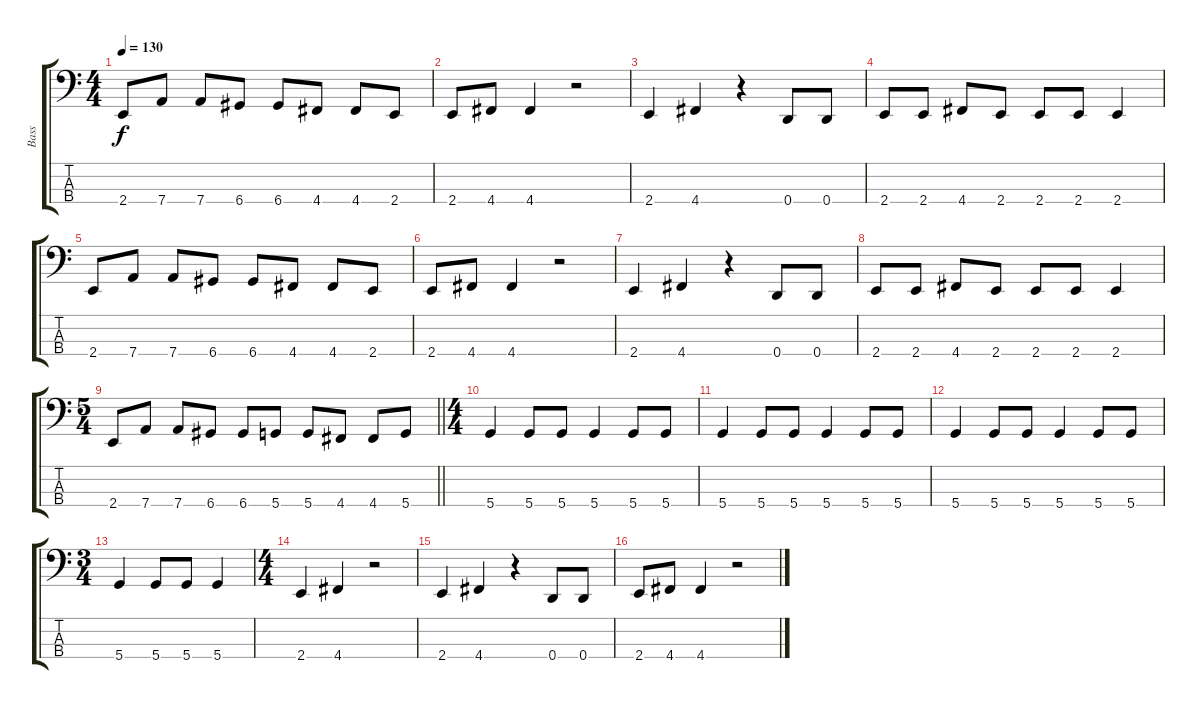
\track ("Bass" "Bass") {instrument electricbasspick}
\staff {score tabs}
\tuning (G2 D2 A1 D1) {hide}
\ts (4 4)
\tempo 130
\clef f4
\ks c
2.4.8{dy f} 7.4.8 7.4.8 6.4.8 6.4.8 4.4.8 4.4.8 2.4.8 |
2.4.8 4.4.8 4.4.4 r.2 |
2.4.4 4.4.4 r.4 0.4.8 0.4.8 |
2.4.8 2.4.8 4.4.8 2.4.8 2.4.8 2.4.8 2.4.4 |
2.4.8 7.4.8 7.4.8 6.4.8 6.4.8 4.4.8 4.4.8 2.4.8 |
2.4.8 4.4.8 4.4.4 r.2 |
2.4.4 4.4.4 r.4 0.4.8 0.4.8 |
2.4.8 2.4.8 4.4.8 2.4.8 2.4.8 2.4.8 2.4.4 |
\ts (5 4)
\barLineRight lightlight
2.4.8 7.4.8 7.4.8 6.4.8 6.4.8 5.4.8 5.4.8 4.4.8 4.4.8 5.4.8 |
\ts (4 4)
5.4.4 5.4.8 5.4.8 5.4.4 5.4.8 5.4.8 |
5.4.4 5.4.8 5.4.8 5.4.4 5.4.8 5.4.8 |
5.4.4 5.4.8 5.4.8 5.4.4 5.4.8 5.4.8 |
\ts (3 4)
5.4.4 5.4.8 5.4.8 5.4.4 |
\ts (4 4)
2.4.4 4.4.4 r.2 |
2.4.4 4.4.4 r.4 0.4.8 0.4.8 |
2.4.8 4.4.8 4.4.4 r.2
